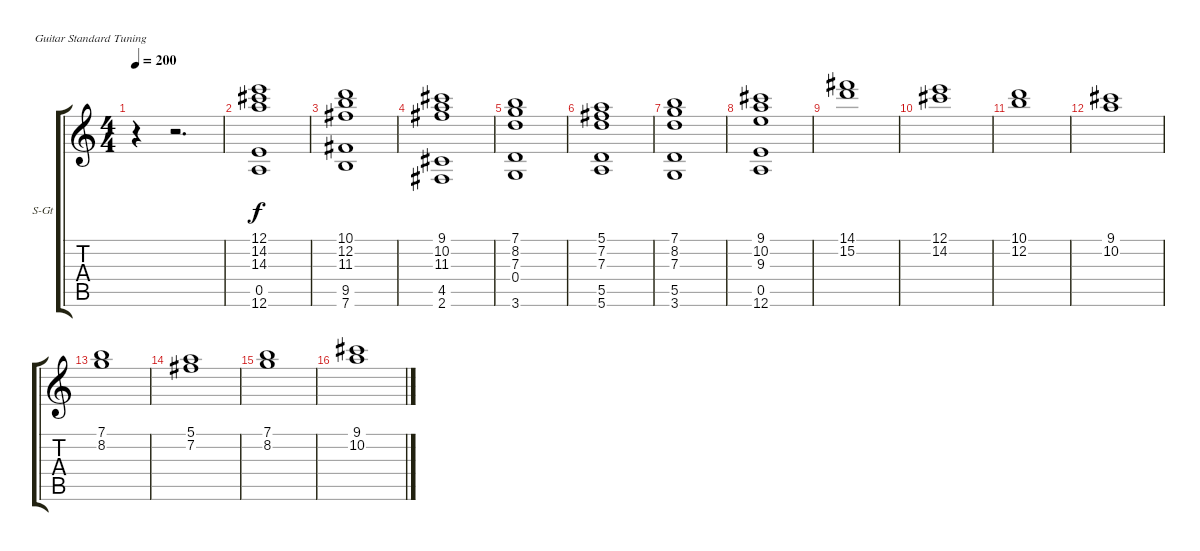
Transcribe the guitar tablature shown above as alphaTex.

\bracketExtendMode groupsimilarinstruments
\firstSystemTrackNameOrientation horizontal
\otherSystemsTrackNameOrientation horizontal
\track ("High Soundy Thing" "S-Gt") {instrument synthstrings2}
\staff {score tabs}
\tuning (E4 B3 G3 D3 A2 E2)
\displaytranspose 12
\ts (4 4)
\tempo 200
\clef g2
\ks c
r.4{dy f} r.2{d} |
(12.1 14.2 14.3 0.5 12.6).1 |
(10.1 12.2 11.3 9.5 7.6).1 |
(9.1 10.2 11.3 4.5 2.6).1 |
(7.1 8.2 7.3 0.4 3.6).1 |
(5.1 7.2 7.3 5.5 5.6).1 |
(7.1 8.2 7.3 5.5 3.6).1 |
(9.1 10.2 9.3 0.5 12.6).1 |
(14.1 15.2).1 |
(12.1 14.2).1 |
(10.1 12.2).1 |
(9.1 10.2).1 |
(7.1 8.2).1 |
(5.1 7.2).1 |
(7.1 8.2).1 |
(9.1 10.2).1
